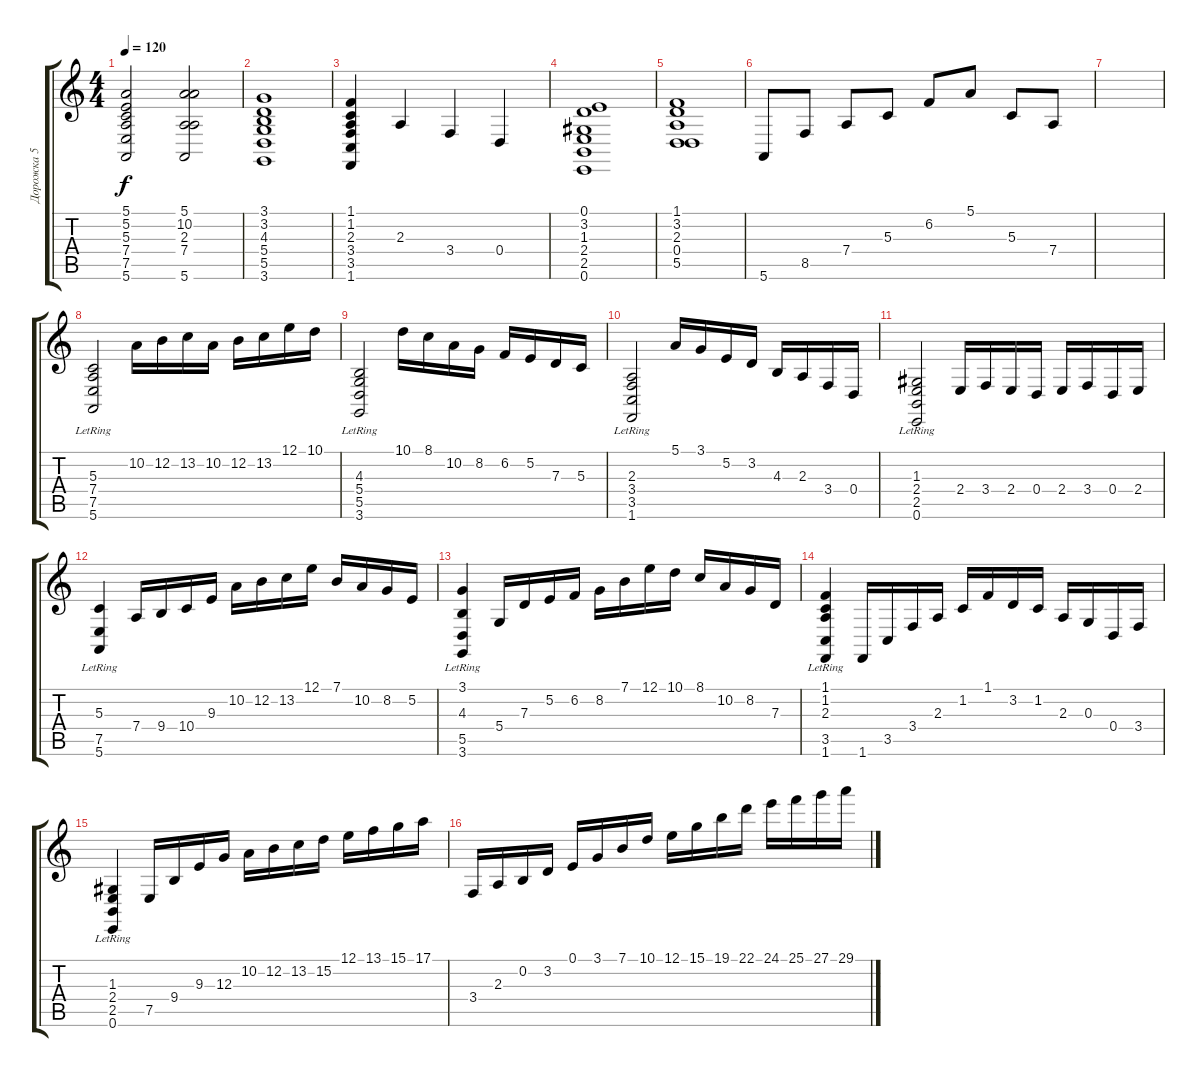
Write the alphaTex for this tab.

\track ("Дорожка 5" "Дорожка 5") {instrument electricgrandpiano}
\staff {score tabs}
\tuning (E4 B3 G3 D3 A2 E2) {hide}
\ts (4 4)
\tempo 120
\clef g2
\ks c
(5.1 5.2 5.3 7.4 7.5 5.6).2{dy f} (5.1 10.2 2.3 7.4 5.6).2 |
(3.1 3.2 4.3 5.4 5.5 3.6).1 |
(1.1 1.2 2.3 3.4 3.5 1.6).4 2.3.4 3.4.4 0.4.4 |
(0.1 3.2 1.3 2.4 2.5 0.6).1 |
(1.1 3.2 2.3 0.4 5.5).1 |
5.6.8 8.5.8 7.4.8 5.3.8 6.2.8 5.1.8 5.3.8 7.4.8 |
|
(5.3 7.4 7.5{lr} 5.6).2 10.2.16 12.2.16 13.2.16 10.2.16 12.2.16 13.2.16 12.1.16 10.1.16 |
(4.3 5.4 5.5 3.6{lr}).2 10.1.16 8.1.16 10.2.16 8.2.16 6.2.16 5.2.16 7.3.16 5.3.16 |
(2.3 3.4 3.5 1.6{lr}).2 5.1.16 3.1.16 5.2.16 3.2.16 4.3.16 2.3.16 3.4.16 0.4.16 |
(1.3{lr} 2.4 2.5 0.6).2 2.4.16 3.4.16 2.4.16 0.4.16 2.4.16 3.4.16 0.4.16 2.4.16 |
(5.3{lr} 7.5 5.6).4 7.4.16 9.4.16 10.4.16 9.3.16 10.2.16 12.2.16 13.2.16 12.1.16 7.1.16 10.2.16 8.2.16 5.2.16 |
(3.1{lr} 4.3 5.5 3.6).4 5.4.16 7.3.16 5.2.16 6.2.16 8.2.16 7.1.16 12.1.16 10.1.16 8.1.16 10.2.16 8.2.16 7.3.16 |
(1.1{lr} 1.2 2.3 3.5 1.6).4 1.6.16 3.5.16 3.4.16 2.3.16 1.2.16 1.1.16 3.2.16 1.2.16 2.3.16 0.3.16 0.4.16 3.4.16 |
(1.3{lr} 2.4 2.5 0.6).4 7.5.16 9.4.16 9.3.16 12.3.16 10.2.16 12.2.16 13.2.16 15.2.16 12.1.16 13.1.16 15.1.16 17.1.16 |
3.4.16 2.3.16 0.2.16 3.2.16 0.1.16 3.1.16 7.1.16 10.1.16 12.1.16 15.1.16 19.1.16 22.1.16 24.1.16 25.1.16 27.1.16 29.1.16
